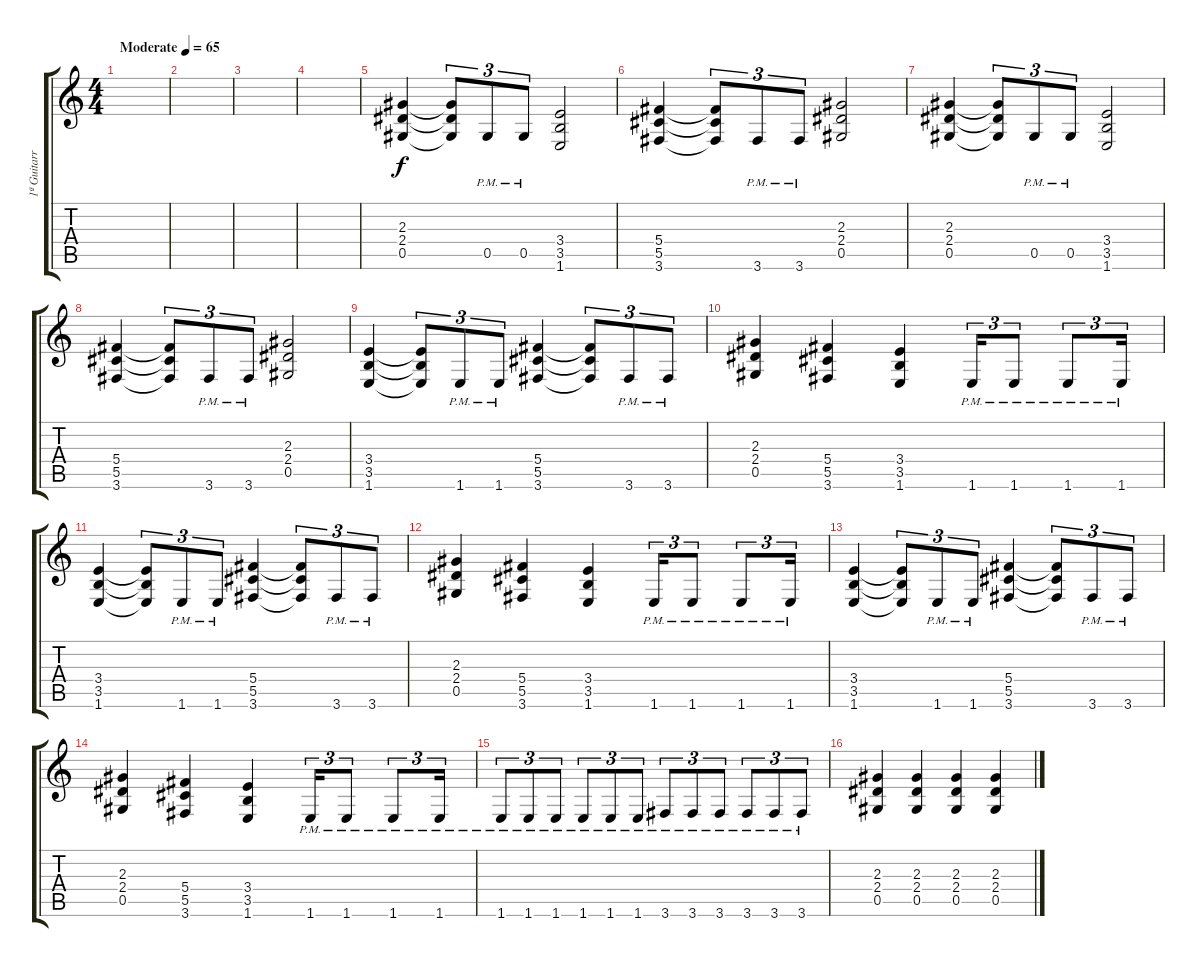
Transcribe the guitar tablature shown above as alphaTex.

\track ("1ª Guitarra 1" "1ª Guitarr") {instrument distortionguitar}
\staff {score tabs}
\tuning (Eb4 Bb3 Gb3 Db3 Ab2 Eb2) {hide}
\ts (4 4)
\tempo (65 "Moderate")
\clef g2
\ks c
|
|
|
|
(2.3 2.4 0.5).4 (2.3{t} 2.4{t} 0.5{t}).8{tu (3 2)} 0.5{pm}.8{tu (3 2)} 0.5{pm}.8{tu (3 2)} (3.4 3.5 1.6).2 |
(5.4 5.5 3.6).4 (5.4{t} 5.5{t} 3.6{t}).8{tu (3 2)} 3.6{pm}.8{tu (3 2)} 3.6{pm}.8{tu (3 2)} (2.3 2.4 0.5).2 |
(2.3 2.4 0.5).4 (2.3{t} 2.4{t} 0.5{t}).8{tu (3 2)} 0.5{pm}.8{tu (3 2)} 0.5{pm}.8{tu (3 2)} (3.4 3.5 1.6).2 |
(5.4 5.5 3.6).4 (5.4{t} 5.5{t} 3.6{t}).8{tu (3 2)} 3.6{pm}.8{tu (3 2)} 3.6{pm}.8{tu (3 2)} (2.3 2.4 0.5).2 |
(3.4 3.5 1.6).4 (3.4{t} 3.5{t} 1.6{t}).8{tu (3 2)} 1.6{pm}.8{tu (3 2)} 1.6{pm}.8{tu (3 2)} (5.4 5.5 3.6).4 (5.4{t} 5.5{t} 3.6{t}).8{tu (3 2)} 3.6{pm}.8{tu (3 2)} 3.6{pm}.8{tu (3 2)} |
(2.3 2.4 0.5).4 (5.4 5.5 3.6).4 (3.4 3.5 1.6).4 1.6{pm}.16{tu (3 2)} 1.6{pm}.8{tu (3 2)} 1.6{pm}.8{tu (3 2)} 1.6{pm}.16{tu (3 2)} |
(3.4 3.5 1.6).4 (3.4{t} 3.5{t} 1.6{t}).8{tu (3 2)} 1.6{pm}.8{tu (3 2)} 1.6{pm}.8{tu (3 2)} (5.4 5.5 3.6).4 (5.4{t} 5.5{t} 3.6{t}).8{tu (3 2)} 3.6{pm}.8{tu (3 2)} 3.6{pm}.8{tu (3 2)} |
(2.3 2.4 0.5).4 (5.4 5.5 3.6).4 (3.4 3.5 1.6).4 1.6{pm}.16{tu (3 2)} 1.6{pm}.8{tu (3 2)} 1.6{pm}.8{tu (3 2)} 1.6{pm}.16{tu (3 2)} |
(3.4 3.5 1.6).4 (3.4{t} 3.5{t} 1.6{t}).8{tu (3 2)} 1.6{pm}.8{tu (3 2)} 1.6{pm}.8{tu (3 2)} (5.4 5.5 3.6).4 (5.4{t} 5.5{t} 3.6{t}).8{tu (3 2)} 3.6{pm}.8{tu (3 2)} 3.6{pm}.8{tu (3 2)} |
(2.3 2.4 0.5).4 (5.4 5.5 3.6).4 (3.4 3.5 1.6).4 1.6{pm}.16{tu (3 2)} 1.6{pm}.8{tu (3 2)} 1.6{pm}.8{tu (3 2)} 1.6{pm}.16{tu (3 2)} |
1.6{pm}.8{tu (3 2)} 1.6{pm}.8{tu (3 2)} 1.6{pm}.8{tu (3 2)} 1.6{pm}.8{tu (3 2)} 1.6{pm}.8{tu (3 2)} 1.6{pm}.8{tu (3 2)} 3.6{pm}.8{tu (3 2)} 3.6{pm}.8{tu (3 2)} 3.6{pm}.8{tu (3 2)} 3.6{pm}.8{tu (3 2)} 3.6{pm}.8{tu (3 2)} 3.6{pm}.8{tu (3 2)} |
(2.3 2.4 0.5).4 (2.3 2.4 0.5).4 (2.3 2.4 0.5).4 (2.3 2.4 0.5).4
